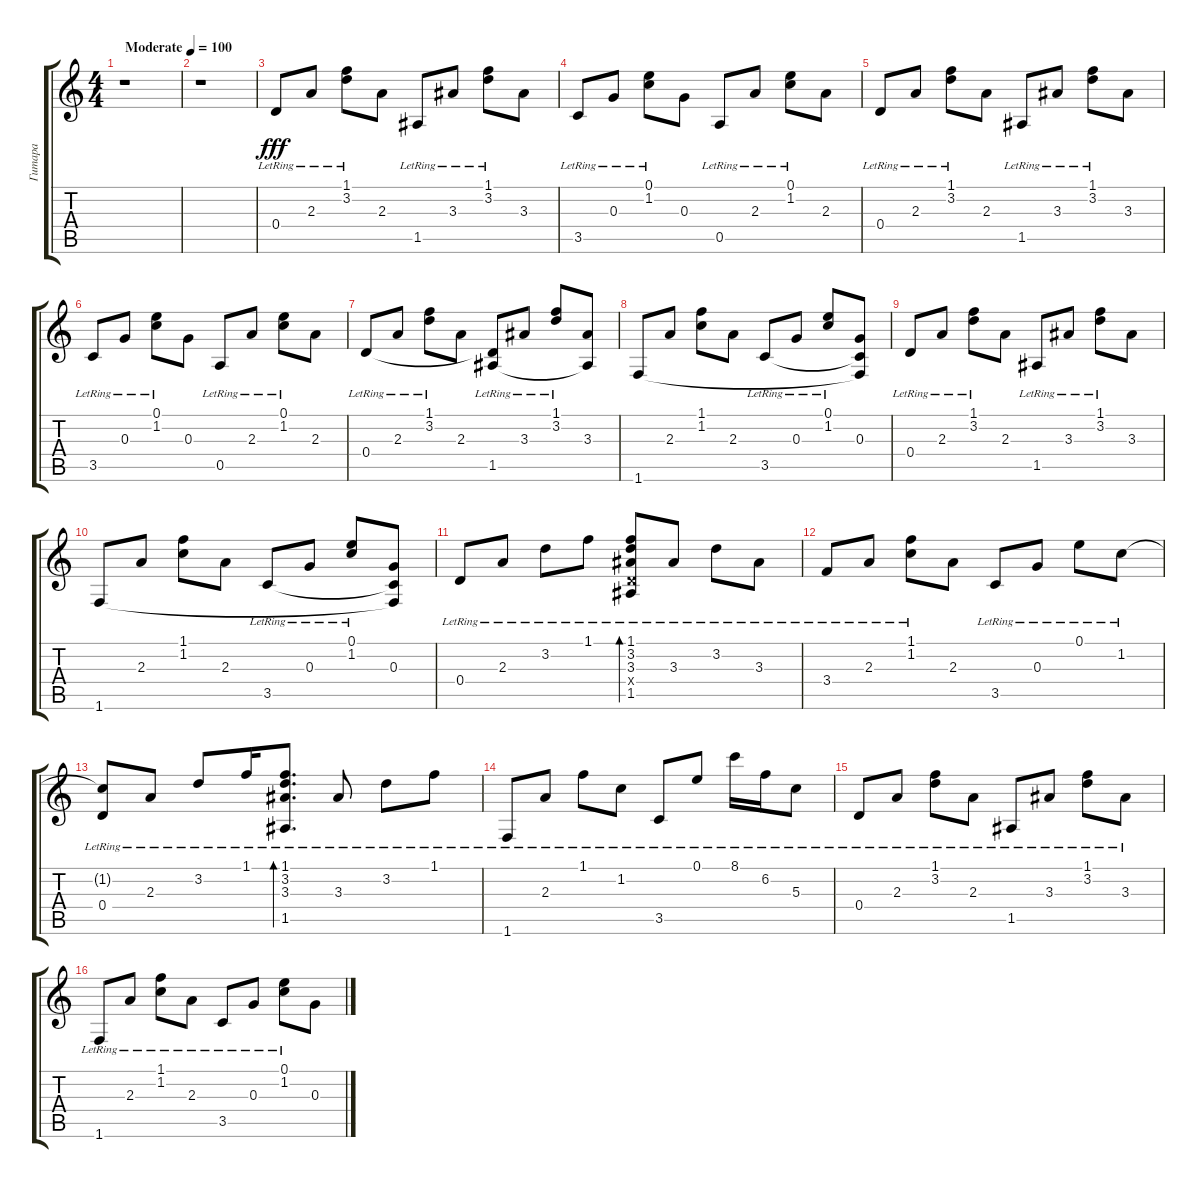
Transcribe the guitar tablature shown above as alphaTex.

\track ("Гитара" "Гитара") {instrument acousticguitarsteel}
\staff {score tabs}
\tuning (E4 B3 G3 D3 A2 E2) {hide}
\ts (4 4)
\tempo (100 "Moderate")
\clef g2
\ks c
r.1{dy fff instrument acousticguitarsteel} |
r.1 |
0.4{lr}.8 2.3{lr}.8 (1.1{lr} 3.2).8 2.3.8 1.5{lr}.8 3.3{lr}.8 (1.1{lr} 3.2).8 3.3.8 |
3.5{lr}.8 0.3{lr}.8 (0.1{lr} 1.2).8 0.3.8 0.5{lr}.8 2.3{lr}.8 (0.1{lr} 1.2).8 2.3.8 |
0.4{lr}.8 2.3{lr}.8 (1.1{lr} 3.2).8 2.3.8 1.5{lr}.8 3.3{lr}.8 (1.1{lr} 3.2).8 3.3.8 |
3.5{lr}.8 0.3{lr}.8 (0.1{lr} 1.2).8 0.3.8 0.5{lr}.8 2.3{lr}.8 (0.1{lr} 1.2).8 2.3.8 |
0.4{lr}.8 2.3{lr}.8 (1.1{lr} 3.2).8 2.3.8 (0.4{t} 1.5{lr}).8 3.3{lr}.8 (1.1{lr} 3.2).8 (3.3 1.5{t}).8 |
1.6.8 2.3.8 (1.1 1.2).8 2.3.8 3.5{lr}.8 0.3{lr}.8 (0.1{lr} 1.2).8 (0.3 3.5{t} 1.6{t}).8 |
0.4{lr}.8 2.3{lr}.8 (1.1{lr} 3.2).8 2.3.8 1.5{lr}.8 3.3{lr}.8 (1.1{lr} 3.2).8 3.3.8 |
1.6.8 2.3.8 (1.1 1.2).8 2.3.8 3.5{lr}.8 0.3{lr}.8 (0.1{lr} 1.2).8 (0.3 3.5{t} 1.6{t}).8 |
0.4{lr}.8 2.3{lr}.8 3.2{lr}.8 1.1{lr}.8 (1.1{lr} 3.2{lr} 3.3{lr} 0.4{x} 1.5).8{bd 480} 3.3{lr}.8 3.2{lr}.8 3.3{lr}.8 |
3.4{lr}.8 2.3{lr}.8 (1.1{lr} 1.2).8 2.3.8 3.5{lr}.8 0.3{lr}.8 0.1{lr}.8 1.2{lr}.8 |
(1.2{t} 0.4{lr}).8 2.3{lr}.8 3.2{lr}.8 1.1{lr}.16 (1.1{lr} 3.2{lr} 3.3{lr} 1.5{lr}).8{d bd 480} 3.3{lr}.8 3.2{lr}.8 1.1{lr}.8 |
1.6{lr}.8 2.3{lr}.8 1.1{lr}.8 1.2{lr}.8 3.5{lr}.8 0.1{lr}.8 8.1{lr}.16 6.2{lr}.16 5.3{lr}.8 |
0.4{lr}.8 2.3{lr}.8 (1.1 3.2{lr}).8 2.3{lr}.8 1.5{lr}.8 3.3{lr}.8 (1.1{lr} 3.2).8 3.3{lr}.8 |
1.6{lr}.8 2.3{lr}.8 (1.1 1.2{lr}).8 2.3{lr}.8 3.5{lr}.8 0.3{lr}.8 (0.1{lr} 1.2).8 0.3.8
